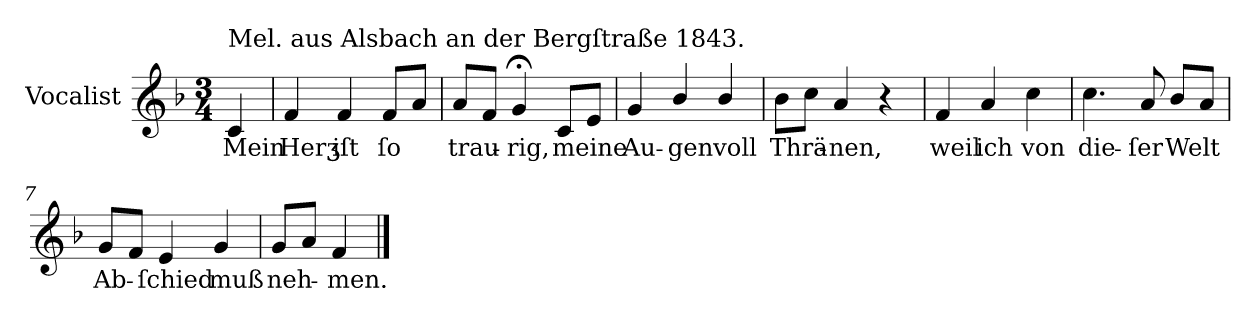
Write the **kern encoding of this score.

**kern	**text
*part1	*part1
*staff1	*staff1
*I"Vocalist	*
*k[b-]	*
*F:	*
*M3/4	*
=	=
!LO:TX:a:t=Mel. aus Alsbach an der Bergſtraße 1843.	!
4c	Mein
=1	=1
4f	Herʒ
4f	iſt
8fL	ſo
8aJ	.
=2	=2
8aL	trau-
8fJ	.
4g;<	-rig,
8cL	meine
8eJ	.
=3	=3
4g	Au-
4b-/	-gen
4b-/	voll
=4	=4
8b-L	Thrä-
8ccJ	.
4a	-nen,
4r	.
=5	=5
4f	weil
4a	ich
4cc	von
=6	=6
4.cc	die-
8a	-ſer
8b-L	Welt
8aJ	.
=7	=7
8gL	Ab-
8fJ	.
4e	-ſchied
4g	muß
=8	=8
8gL	neh-
8aJ	.
4f	-men.
==	==
*-	*-
